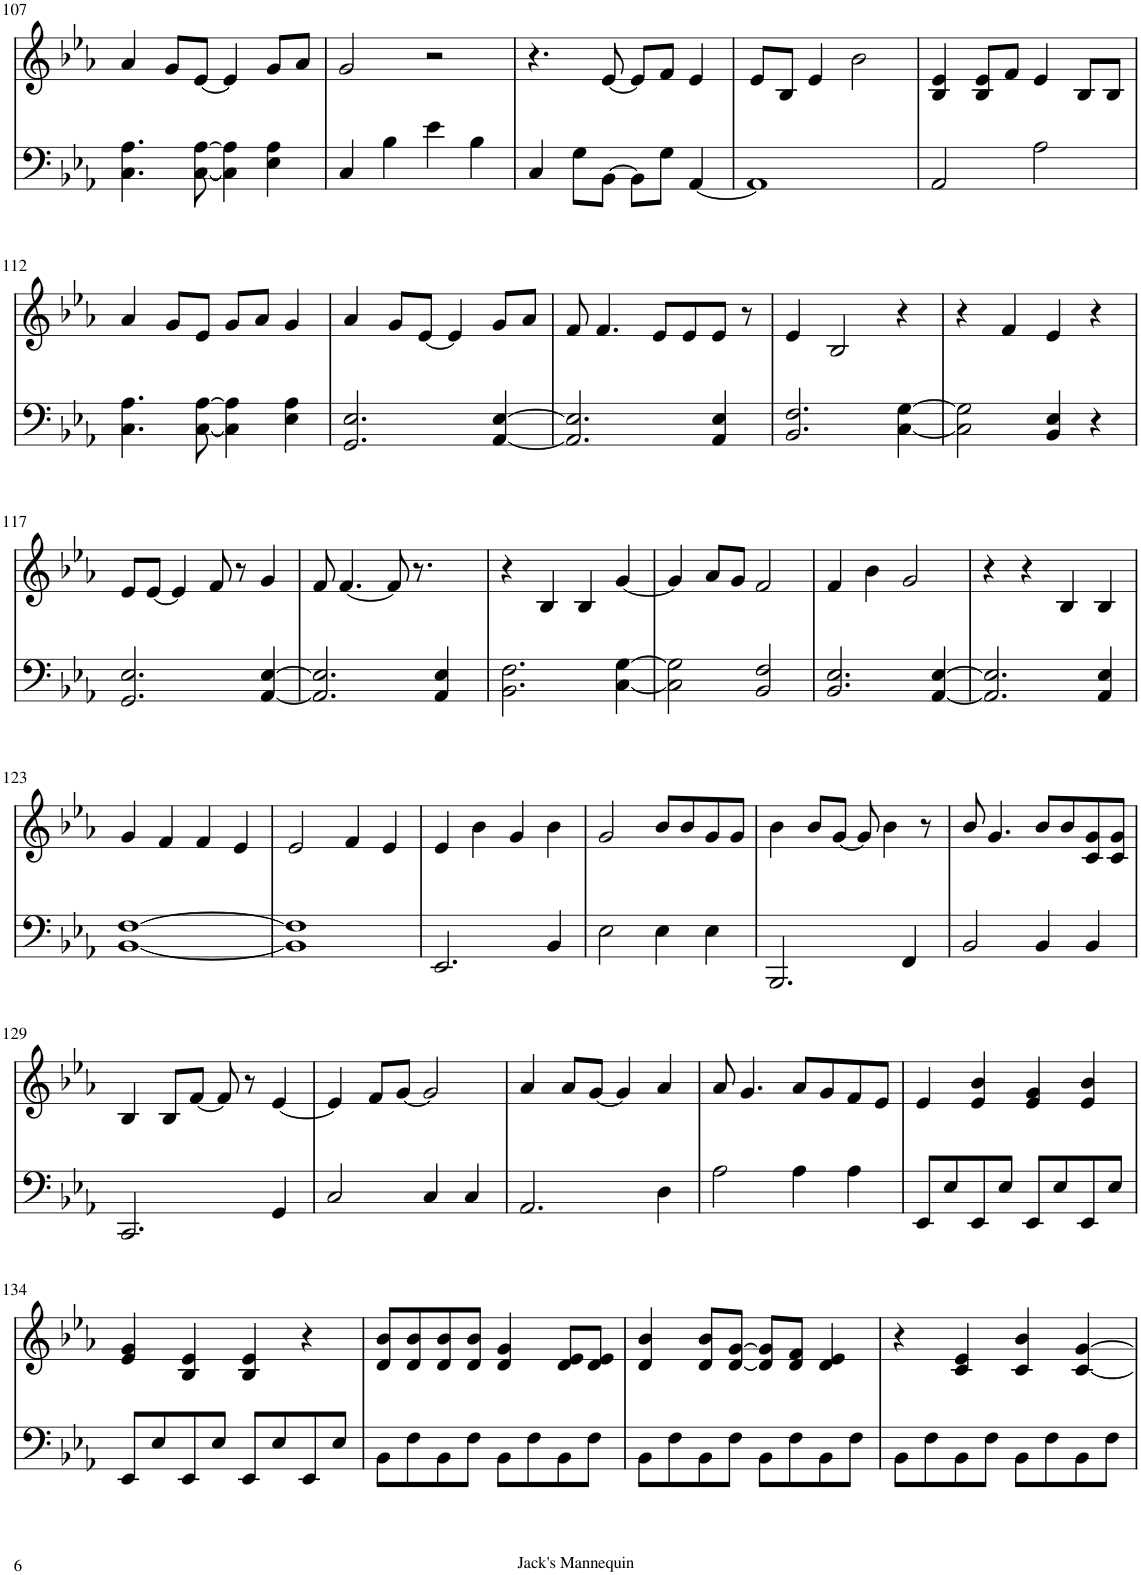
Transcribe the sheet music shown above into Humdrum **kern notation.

**kern	**kern
*part1	*part1
*staff2	*staff1
*I"Piano	*
*I'Pno.	*
!!LO:PB:g=z
*clefF4	*clefG2
*k[b-e-a-]	*k[b-e-a-]
*M4/4	*M4/4
*met(c)	*met(c)
=107	=107
4.C\ 4.A-\	4a-/
.	8g/L
[8C\ [8A-\	[8e-/J
4C\] 4A-\]	4e-/]
4E-\ 4A-\	8g/L
.	8a-/J
=108	=108
4C/	2g/
4B-\	.
4e-\	2r
4B-\	.
=109	=109
4C/	4.r
8G\L	.
[8BB-\J	[8e-/
8BB-\L]	8e-/L]
8G\J	8f/J
[4AA-/	4e-/
=110	=110
1AA-]	8e-/L
.	8B-/J
.	4e-/
.	2b-\
=111	=111
2AA-/	4B-/ 4e-/
.	8B-/ 8e-/L
.	8f/J
2A-\	4e-/
.	8B-/L
.	8B-/J
!!LO:LB:g=z
=112	=112
4.C\ 4.A-\	4a-/
.	8g/L
[8C\ [8A-\	8e-/J
4C\] 4A-\]	8g/L
.	8a-/J
4E-\ 4A-\	4g/
=113	=113
2.GG/ 2.E-/	4a-/
.	8g/L
.	[8e-/J
.	4e-/]
[4AA-/ [4E-/	8g/L
.	8a-/J
=114	=114
2.AA-/] 2.E-/]	8f/
.	4.f/
.	8e-/L
.	8e-/
4AA-/ 4E-/	8e-/J
.	8r
=115	=115
2.BB-/ 2.F/	4e-/
.	2B-/
[4C\ [4G\	4r
=116	=116
2C\] 2G\]	4r
.	4f/
4BB-/ 4E-/	4e-/
4r	4r
!!LO:LB:g=z
=117	=117
2.GG/ 2.E-/	8e-/L
.	[8e-/J
.	4e-/]
.	8f/
.	8r
[4AA-/ [4E-/	4g/
=118	=118
2.AA-/] 2.E-/]	8f/
.	[4.f/
.	8f/]
.	8.r
4AA-/ 4E-/	.
.	16ryy
.	8ryy
=119	=119
2.BB-\ 2.F\	4r
.	4B-/
.	4B-/
[4C\ [4G\	[4g/
=120	=120
2C\] 2G\]	4g/]
.	8a-/L
.	8g/J
2BB-/ 2F/	2f/
=121	=121
2.BB-/ 2.E-/	4f/
.	4b-\
.	2g/
[4AA-/ [4E-/	.
=122	=122
2.AA-/] 2.E-/]	4r
.	4r
.	4B-/
4AA-/ 4E-/	4B-/
!!LO:LB:g=z
=123	=123
[1BB- [1F	4g/
.	4f/
.	4f/
.	4e-/
=124	=124
1BB-] 1F]	2e-/
.	4f/
.	4e-/
=125	=125
2.EE-/	4e-/
.	4b-\
.	4g/
4BB-/	4b-\
=126	=126
2E-\	2g/
4E-\	8b-/L
.	8b-/
4E-\	8g/
.	8g/J
=127	=127
2.BBB-/	4b-\
.	8b-/L
.	[8g/J
.	8g/]
.	4b-\
4FF/	.
.	8r
=128	=128
2BB-/	8b-/
.	4.g/
4BB-/	8b-/L
.	8b-/
4BB-/	8c/ 8g/
.	8c/ 8g/J
!!LO:LB:g=z
=129	=129
2.CC/	4B-/
.	8B-/L
.	[8f/J
.	8f/]
.	8r
4GG/	[4e-/
=130	=130
2C/	4e-/]
.	8f/L
.	[8g/J
4C/	2g/]
4C/	.
=131	=131
2.AA-/	4a-/
.	8a-/L
.	[8g/J
.	4g/]
4D\	4a-/
=132	=132
2A-\	8a-/
.	4.g/
4A-\	8a-/L
.	8g/
4A-\	8f/
.	8e-/J
=133	=133
8EE-/L	4e-/
8E-/	.
8EE-/	4e-/ 4b-/
8E-/J	.
8EE-/L	4e-/ 4g/
8E-/	.
8EE-/	4e-/ 4b-/
8E-/J	.
!!LO:LB:g=z
=134	=134
8EE-/L	4e-/ 4g/
8E-/	.
8EE-/	4B-/ 4e-/
8E-/J	.
8EE-/L	4B-/ 4e-/
8E-/	.
8EE-/	4r
8E-/J	.
=135	=135
8BB-\L	8d/ 8b-/L
8F\	8d/ 8b-/
8BB-\	8d/ 8b-/
8F\J	8d/ 8b-/J
8BB-\L	4d/ 4g/
8F\	.
8BB-\	8d/ 8e-/L
8F\J	8d/ 8e-/J
=136	=136
8BB-\L	4d/ 4b-/
8F\	.
8BB-\	8d/ 8b-/L
8F\J	[8d/ [8g/J
8BB-\L	8d/] 8g/]L
8F\	8d/ 8f/J
8BB-\	4d/ 4e-/
8F\J	.
=137	=137
8BB-\L	4r
8F\	.
8BB-\	4c/ 4e-/
8F\J	.
8BB-\L	4c/ 4b-/
8F\	.
8BB-\	[4c/ [4g/
8F\J	.
=	=
*-	*-
